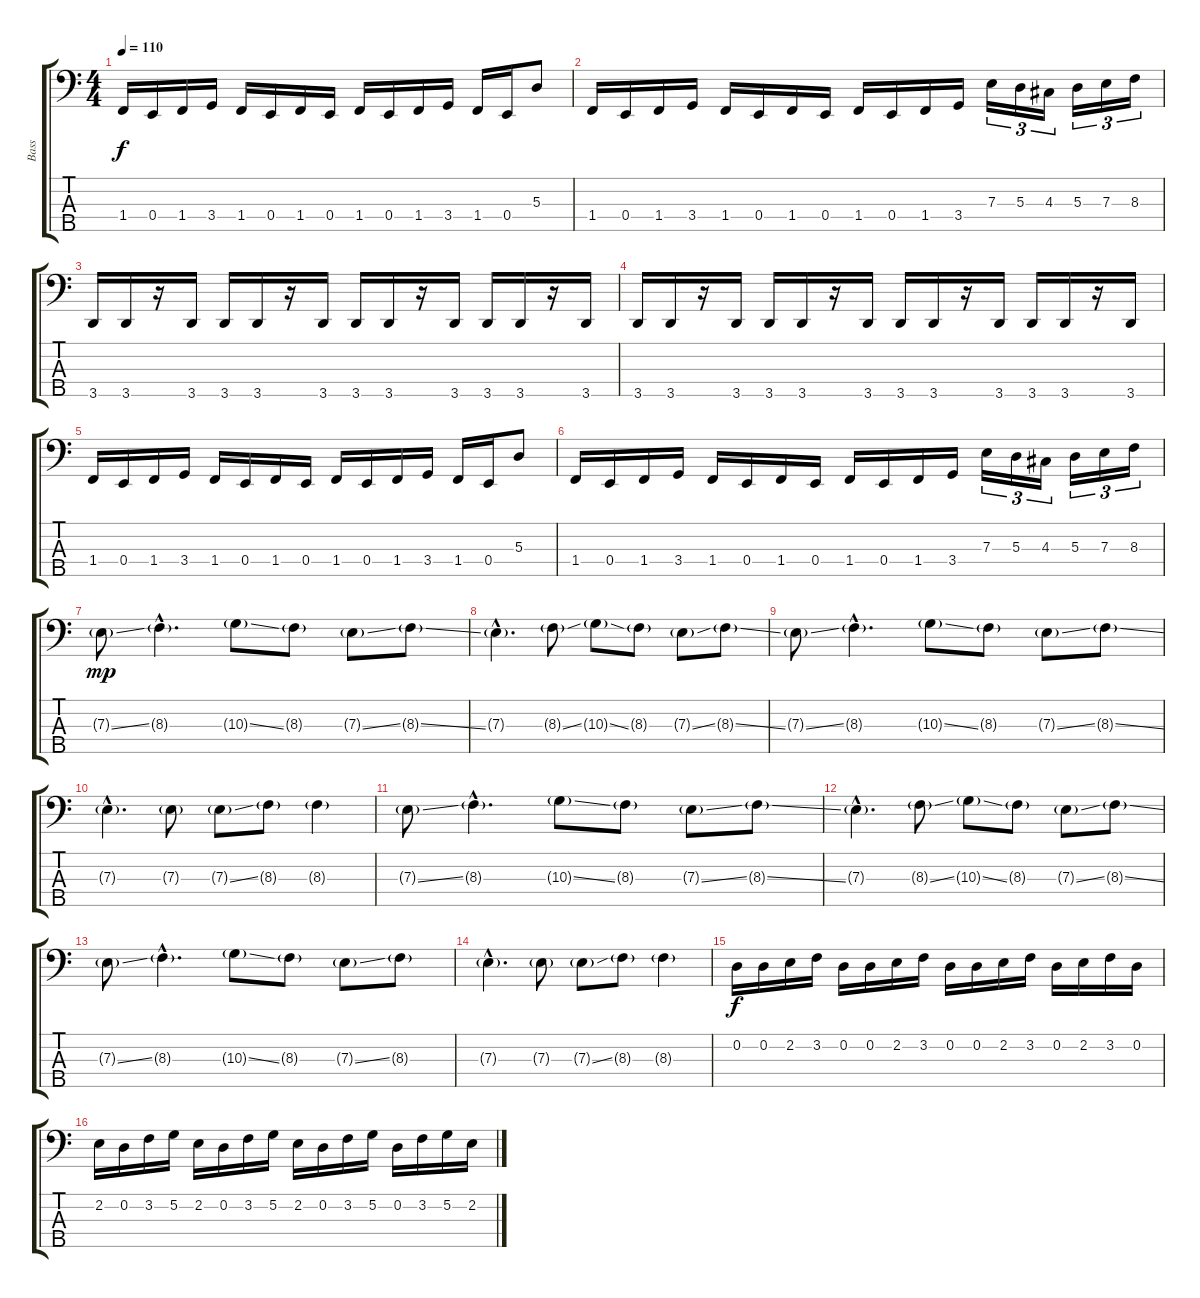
\track ("Bass" "Bass") {instrument electricbasspick}
\staff {score tabs}
\tuning (G2 D2 A1 E1 B0) {hide}
\ts (4 4)
\tempo 110
\clef f4
\ks c
1.4.16{dy f} 0.4.16 1.4.16 3.4.16 1.4.16 0.4.16 1.4.16 0.4.16 1.4.16 0.4.16 1.4.16 3.4.16 1.4.16 0.4.16 5.3.8 |
1.4.16 0.4.16 1.4.16 3.4.16 1.4.16 0.4.16 1.4.16 0.4.16 1.4.16 0.4.16 1.4.16 3.4.16 7.3.16{tu (3 2)} 5.3.16{tu (3 2)} 4.3.16{tu (3 2)} 5.3.16{tu (3 2)} 7.3.16{tu (3 2)} 8.3.16{tu (3 2)} |
3.5.16 3.5.16 r.16 3.5.16 3.5.16 3.5.16 r.16 3.5.16 3.5.16 3.5.16 r.16 3.5.16 3.5.16 3.5.16 r.16 3.5.16 |
3.5.16 3.5.16 r.16 3.5.16 3.5.16 3.5.16 r.16 3.5.16 3.5.16 3.5.16 r.16 3.5.16 3.5.16 3.5.16 r.16 3.5.16 |
1.4.16 0.4.16 1.4.16 3.4.16 1.4.16 0.4.16 1.4.16 0.4.16 1.4.16 0.4.16 1.4.16 3.4.16 1.4.16 0.4.16 5.3.8 |
1.4.16 0.4.16 1.4.16 3.4.16 1.4.16 0.4.16 1.4.16 0.4.16 1.4.16 0.4.16 1.4.16 3.4.16 7.3.16{tu (3 2)} 5.3.16{tu (3 2)} 4.3.16{tu (3 2)} 5.3.16{tu (3 2)} 7.3.16{tu (3 2)} 8.3.16{tu (3 2)} |
7.3{ss g}.8{dy mp} 8.3{g hac}.4{d} 10.3{ss g}.8 8.3{g}.8 7.3{ss g}.8 8.3{ss g}.8 |
7.3{g hac}.4{d} 8.3{ss g}.8 10.3{ss g}.8 8.3{g}.8 7.3{ss g}.8 8.3{ss g}.8 |
7.3{ss g}.8 8.3{g hac}.4{d} 10.3{ss g}.8 8.3{g}.8 7.3{ss g}.8 8.3{ss g}.8 |
7.3{g hac}.4{d} 7.3{g}.8 7.3{ss g}.8 8.3{g}.8 8.3{g}.4 |
7.3{ss g}.8 8.3{g hac}.4{d} 10.3{ss g}.8 8.3{g}.8 7.3{ss g}.8 8.3{ss g}.8 |
7.3{g hac}.4{d} 8.3{ss g}.8 10.3{ss g}.8 8.3{g}.8 7.3{ss g}.8 8.3{ss g}.8 |
7.3{ss g}.8 8.3{g hac}.4{d} 10.3{ss g}.8 8.3{g}.8 7.3{ss g}.8 8.3{g}.8 |
7.3{g hac}.4{d} 7.3{g}.8 7.3{ss g}.8 8.3{g}.8 8.3{g}.4 |
0.2.16{dy f} 0.2.16 2.2.16 3.2.16 0.2.16 0.2.16 2.2.16 3.2.16 0.2.16 0.2.16 2.2.16 3.2.16 0.2.16 2.2.16 3.2.16 0.2.16 |
2.2.16 0.2.16 3.2.16 5.2.16 2.2.16 0.2.16 3.2.16 5.2.16 2.2.16 0.2.16 3.2.16 5.2.16 0.2.16 3.2.16 5.2.16 2.2.16
